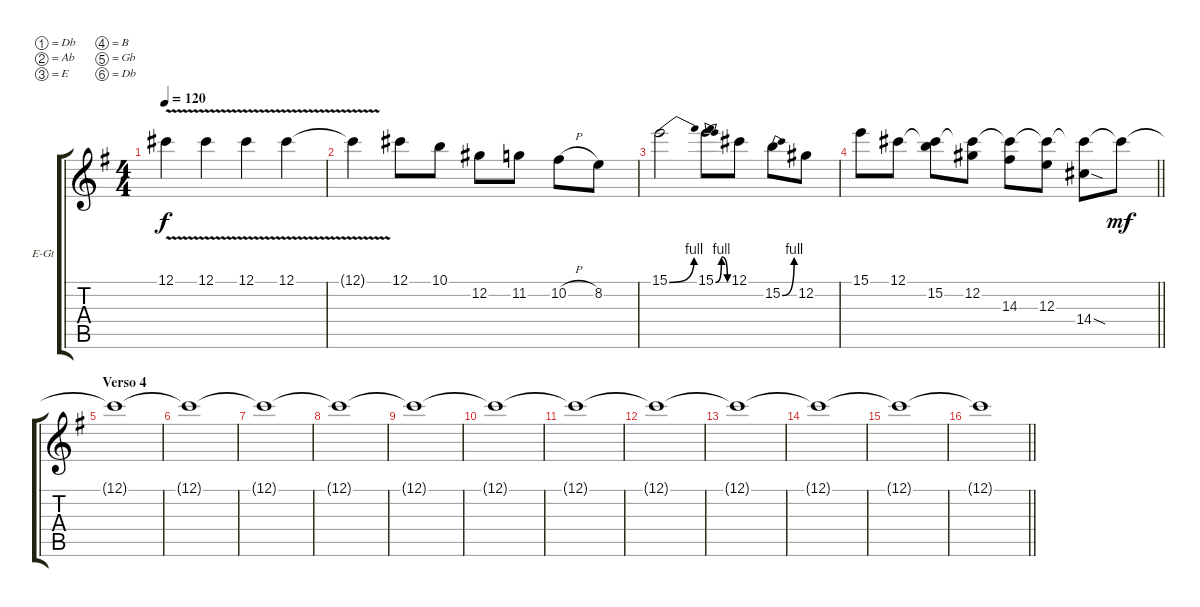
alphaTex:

\bracketExtendMode groupsimilarinstruments
\firstSystemTrackNameOrientation horizontal
\otherSystemsTrackNameOrientation horizontal
\track ("Lead Guitar (Tony Iommi)" "E-Gt") {instrument overdrivenguitar}
\staff {score tabs}
\tuning (Db4 Ab3 E3 B2 Gb2 Db2)
\ts (4 4)
\tempo 120
\clef g2
\ks g
12.1{v}.4{dy f} 12.1{v}.4 12.1{v}.4 12.1{v}.4 |
12.1{v t}.4 12.1.8 10.1.8 12.2.8 11.2.8 10.2{h}.8 8.2.8 |
15.1{be (bend 0 0 60 4)}.2 15.1{be (bendrelease 0 0 30 4 30 4 60 0)}.8 12.1.8 15.2{be (bend 0 0 60 4)}.8 12.2.8 |
\barLineRight lightlight
15.1.8 12.1.8 (15.2 12.1{t}).8 (12.2 12.1{t}).8 (14.3 12.1{t}).8 (12.3 12.1{t}).8 (14.4{sod} 12.1{t}).8 12.1{t}.8{dy mf} |
\section ("" "Verso 4")
12.1{t}.1 |
12.1{t}.1 |
12.1{t}.1 |
12.1{t}.1 |
12.1{t}.1 |
12.1{t}.1 |
12.1{t}.1 |
12.1{t}.1 |
12.1{t}.1 |
12.1{t}.1 |
12.1{t}.1 |
\barLineRight lightlight
12.1{t}.1
